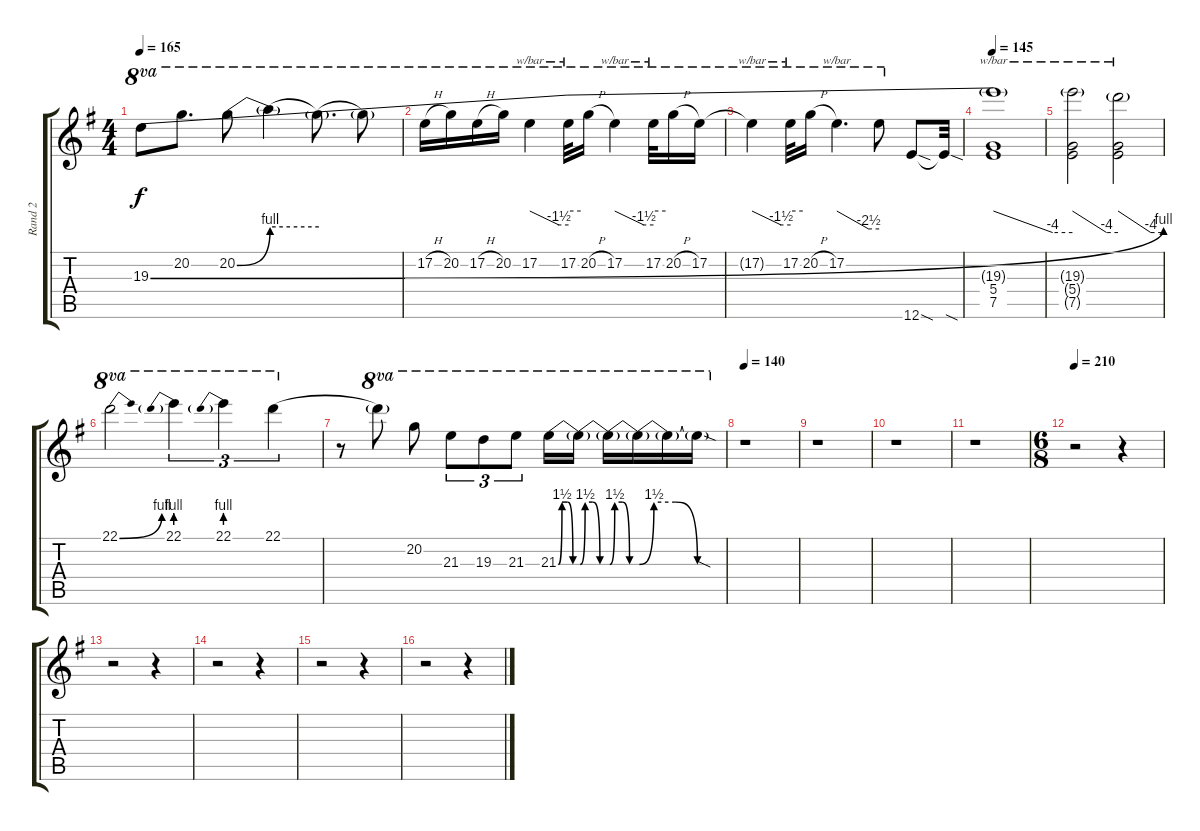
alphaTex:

\track ("Rand 2" "Rand 2") {instrument overdrivenguitar}
\staff {score tabs}
\tuning (E4 B3 G3 D3 A2 E2) {hide}
\ts (4 4)
\tempo 165
\clef g2
\ks g
19.3{be (bend 0 0 60 4)}.8{ot 8va dy f} 20.2.8{d ot 8va} 20.2{be (bend 0 0 60 4)}.8{ot 8va} 20.2{be (hold 0 4 60 4) t}.4{ot 8va} 20.2{be (hold 40 0 60 0) t}.8{d ot 8va} 20.2{t}.8{ot 8va} |
17.2{h}.16{ot 8va} 20.2.16{ot 8va} 17.2{h}.16{ot 8va} 20.2.16{ot 8va} 17.2.4{tbe (custom default 0 0 45 -6 60 -6) ot 8va} 17.2.32{tbe (hold default 0 0 60 0) ot 8va} 20.2{h}.16{ot 8va} 17.2.4{tbe (custom default 0 0 45 -6 60 -6) ot 8va} 17.2.32{tbe (hold default 0 0 60 0) ot 8va} 20.2{h}.16{ot 8va} 17.2.16{ot 8va} |
17.2{t}.4{tbe (custom default 0 0 45 -6 60 -6) ot 8va} 17.2.32{tbe (hold default 0 0 60 0) ot 8va} 20.2{h}.16{ot 8va} 17.2.4{d tbe (custom default 0 0 45 -10 60 -10) ot 8va} 17.2{t}.8{ot 8va} 12.6{sod}.8 12.6{sod t}.32 |
\tempo 145
(19.3{t} 5.4 7.5).1{tbe (custom default 0 0 45 -16 60 -16)} |
(19.3{t} 5.4{t} 7.5{t}).2{tbe (custom default 0 0 45 -16 60 -16)} (19.3{t} 5.4{t} 7.5{t}).2{tbe (custom default 0 0 45 -16 60 -16)} |
22.1{be (bend 0 0 60 4)}.2{ot 8va} 22.1{be (prebend 0 4 60 4)}.4{tu (3 2) ot 8va} 22.1{be (prebend 0 4 60 4)}.4{tu (3 2) ot 8va} 22.1{be (hold 40 0 60 0)}.4{tu (3 2) ot 8va} |
r.8 22.1{t}.8{ot 8va} 20.2.8{ot 8va} 21.3.8{tu (3 2) ot 8va} 19.3.8{tu (3 2) ot 8va} 21.3.8{tu (3 2) ot 8va} 21.3{be (custom 0 0 10 6 25 6 40 0 60 0)}.16{ot 8va} 21.3{be (custom 0 0 10 6 25 6 40 0 60 0) t}.16{ot 8va} 21.3{be (custom 0 0 10 6 25 6 40 0 60 0) t}.16{ot 8va} 21.3{be (custom 0 0 10 6 25 6 40 0 60 0) t}.16{ot 8va} 21.3{t}.16{ot 8va} 21.3{sod t}.16{ot 8va} |
\tempo 140
r.1 |
r.1 |
r.1 |
r.1 |
\ts (6 8)
\tempo 210
r.2 r.4 |
r.2 r.4 |
r.2 r.4 |
r.2 r.4 |
r.2 r.4
